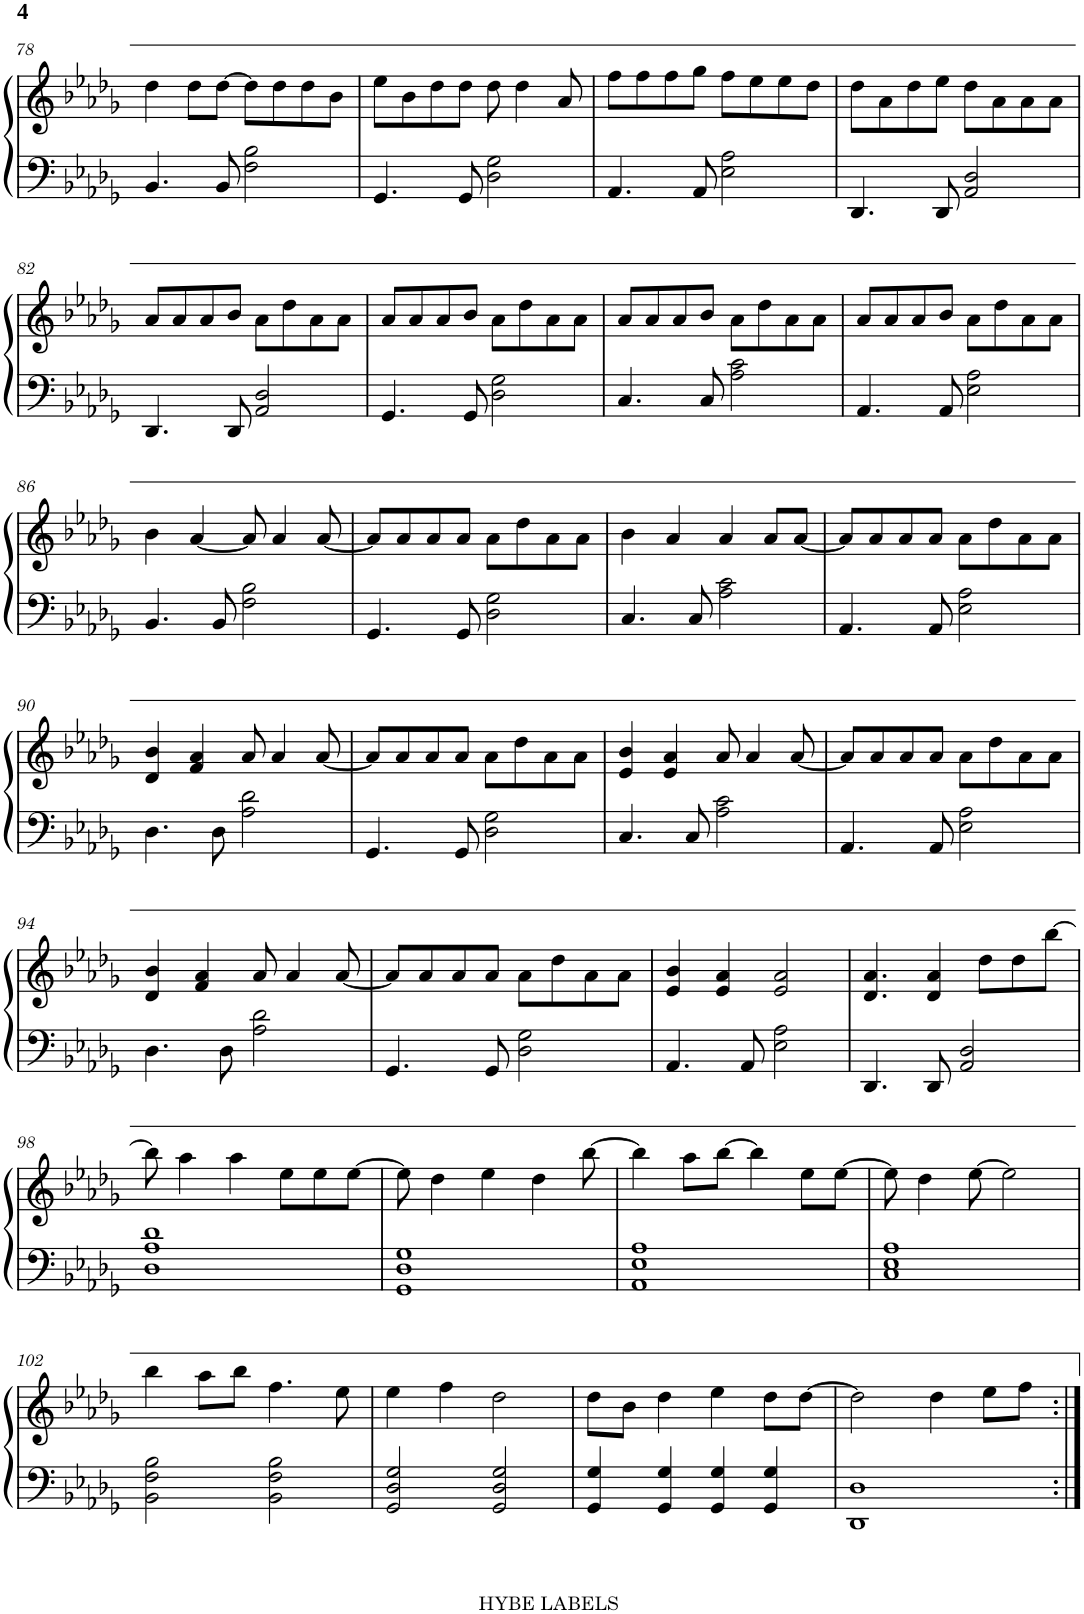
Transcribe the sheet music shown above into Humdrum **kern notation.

**kern	**kern
*part1	*part1
*staff2	*staff1
*I"Piano	*
*I'Pno.	*
!!LO:PB:g=z
*clefF4	*clefG2
*k[b-e-a-d-g-]	*k[b-e-a-d-g-]
*M4/4	*M4/4
=78	=78
4.BB-/	4dd-\
.	8dd-\L
8BB-/	[8dd-\J
2F\ 2B-\	8dd-\L]
.	8dd-\
.	8dd-\
.	8b-\J
=79	=79
4.GG-/	8ee-\L
.	8b-\
.	8dd-\
8GG-/	8dd-\J
2D-\ 2G-\	8dd-\
.	4dd-\
.	8a-/
=80	=80
4.AA-/	8ff\L
.	8ff\
.	8ff\
8AA-/	8gg-\J
2E-\ 2A-\	8ff\L
.	8ee-\
.	8ee-\
.	8dd-\J
=81	=81
4.DD-/	8dd-\L
.	8a-\
.	8dd-\
8DD-/	8ee-\J
2AA-/ 2D-/	8dd-\L
.	8a-\
.	8a-\
.	8a-\J
!!LO:LB:g=z
=82	=82
4.DD-/	8a-/L
.	8a-/
.	8a-/
8DD-/	8b-/J
2AA-/ 2D-/	8a-\L
.	8dd-\
.	8a-\
.	8a-\J
=83	=83
4.GG-/	8a-/L
.	8a-/
.	8a-/
8GG-/	8b-/J
2D-\ 2G-\	8a-\L
.	8dd-\
.	8a-\
.	8a-\J
=84	=84
4.C/	8a-/L
.	8a-/
.	8a-/
8C/	8b-/J
2A-\ 2c\	8a-\L
.	8dd-\
.	8a-\
.	8a-\J
=85	=85
4.AA-/	8a-/L
.	8a-/
.	8a-/
8AA-/	8b-/J
2E-\ 2A-\	8a-\L
.	8dd-\
.	8a-\
.	8a-\J
!!LO:LB:g=z
=86	=86
4.BB-/	4b-\
.	[4a-/
8BB-/	.
2F\ 2B-\	8a-/]
.	4a-/
.	[8a-/
=87	=87
4.GG-/	8a-/L]
.	8a-/
.	8a-/
8GG-/	8a-/J
2D-\ 2G-\	8a-\L
.	8dd-\
.	8a-\
.	8a-\J
=88	=88
4.C/	4b-\
.	4a-/
8C/	.
2A-\ 2c\	4a-/
.	8a-/L
.	[8a-/J
=89	=89
4.AA-/	8a-/L]
.	8a-/
.	8a-/
8AA-/	8a-/J
2E-\ 2A-\	8a-\L
.	8dd-\
.	8a-\
.	8a-\J
!!LO:LB:g=z
=90	=90
4.D-\	4d-/ 4b-/
.	4f/ 4a-/
8D-\	.
2A-\ 2d-\	8a-/
.	4a-/
.	[8a-/
=91	=91
4.GG-/	8a-/L]
.	8a-/
.	8a-/
8GG-/	8a-/J
2D-\ 2G-\	8a-\L
.	8dd-\
.	8a-\
.	8a-\J
=92	=92
4.C/	4e-/ 4b-/
.	4e-/ 4a-/
8C/	.
2A-\ 2c\	8a-/
.	4a-/
.	[8a-/
=93	=93
4.AA-/	8a-/L]
.	8a-/
.	8a-/
8AA-/	8a-/J
2E-\ 2A-\	8a-\L
.	8dd-\
.	8a-\
.	8a-\J
!!LO:LB:g=z
=94	=94
4.D-\	4d-/ 4b-/
.	4f/ 4a-/
8D-\	.
2A-\ 2d-\	8a-/
.	4a-/
.	[8a-/
=95	=95
4.GG-/	8a-/L]
.	8a-/
.	8a-/
8GG-/	8a-/J
2D-\ 2G-\	8a-\L
.	8dd-\
.	8a-\
.	8a-\J
=96	=96
4.AA-/	4e-/ 4b-/
.	4e-/ 4a-/
8AA-/	.
2E-\ 2A-\	2e-/ 2a-/
=97	=97
4.DD-/	4.d-/ 4.a-/
8DD-/	4d-/ 4a-/
2AA-/ 2D-/	.
.	8dd-\L
.	8dd-\
.	[8bb-\J
!!LO:LB:g=z
=98	=98
1D- 1A- 1d-	8bb-\]
.	4aa-\
.	4aa-\
.	8ee-\L
.	8ee-\
.	[8ee-\J
=99	=99
1GG- 1D- 1G-	8ee-\]
.	4dd-\
.	4ee-\
.	4dd-\
.	[8bb-\
=100	=100
1AA- 1E- 1A-	4bb-\]
.	8aa-\L
.	[8bb-\J
.	4bb-\]
.	8ee-\L
.	[8ee-\J
=101	=101
1C 1E- 1A-	8ee-\]
.	4dd-\
.	[8ee-\
.	2ee-\]
!!LO:LB:g=z
=102	=102
2BB-\ 2F\ 2B-\	4bb-\
.	8aa-\L
.	8bb-\J
2BB-\ 2F\ 2B-\	4.ff\
.	8ee-\
=103	=103
2GG-/ 2D-/ 2G-/	4ee-\
.	4ff\
2GG-/ 2D-/ 2G-/	2dd-\
=104	=104
4GG-/ 4G-/	8dd-\L
.	8b-\J
4GG-/ 4G-/	4dd-\
4GG-/ 4G-/	4ee-\
4GG-/ 4G-/	8dd-\L
.	[8dd-\J
=105	=105
1DD- 1D-	2dd-\]
.	4dd-\
.	8ee-\L
.	8ff\J
=:|!	=:|!
*-	*-
